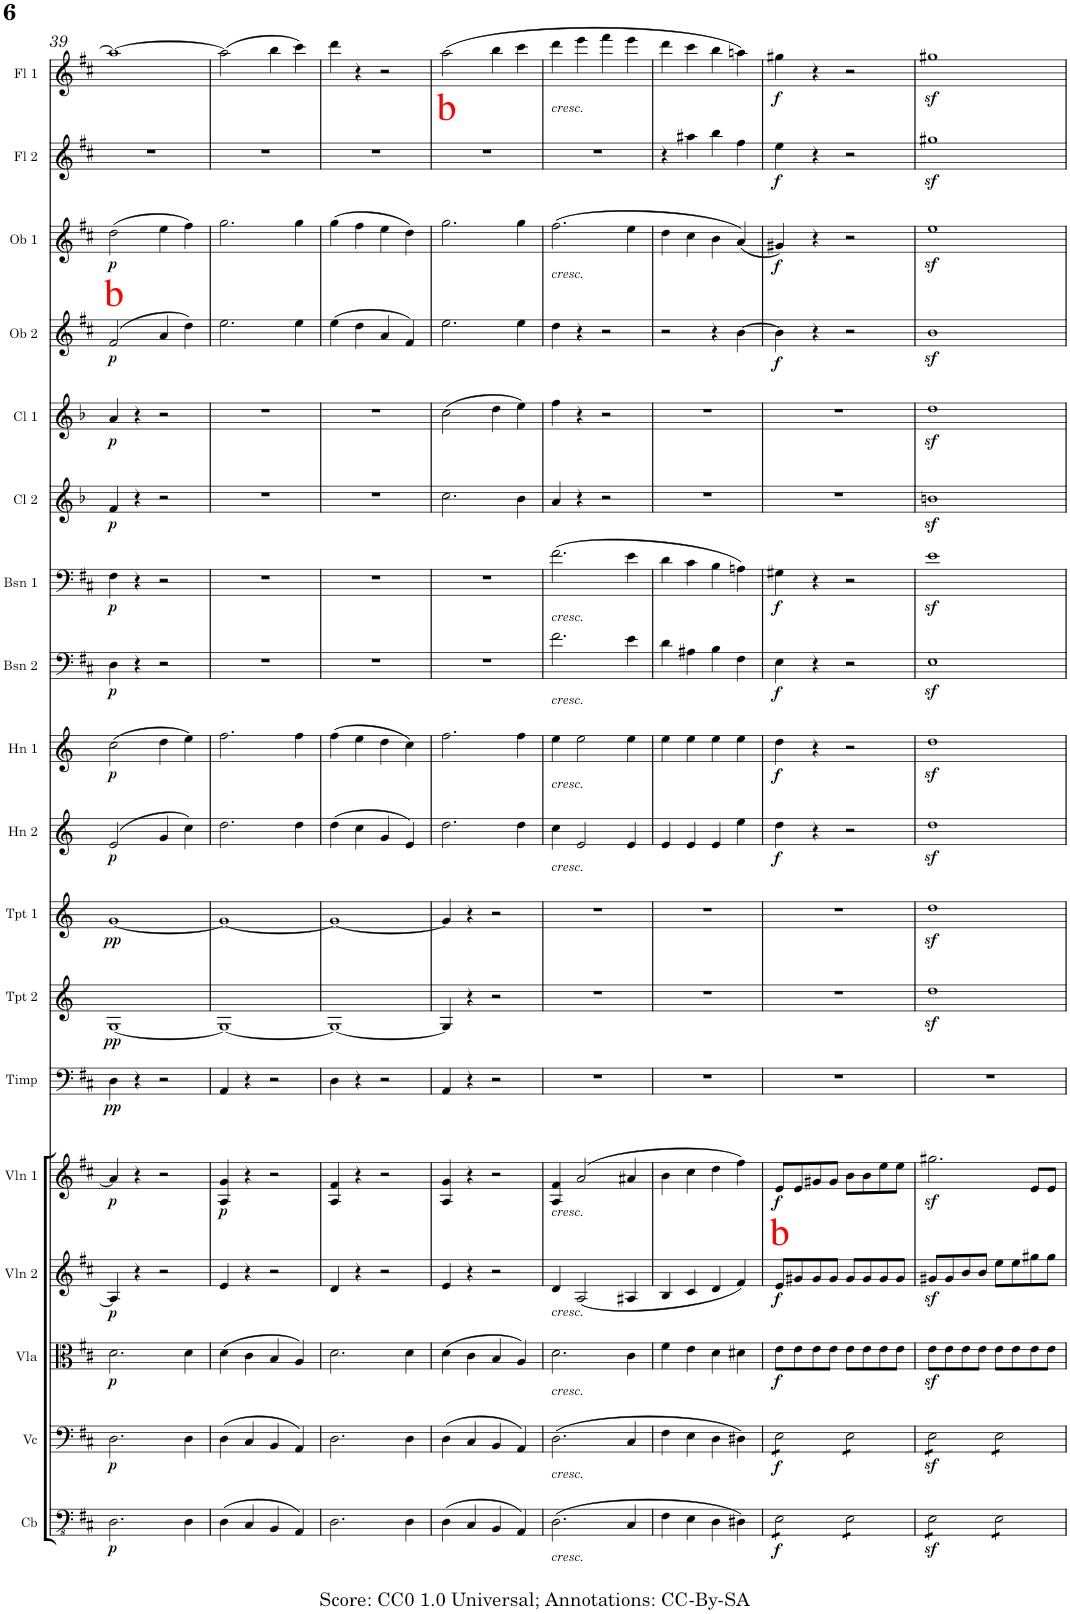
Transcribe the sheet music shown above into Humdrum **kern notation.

**kern	**dynam	**kern	**dynam	**kern	**dynam	**kern	**dynam	**kern	**text	**dynam	**kern	**dynam	**kern	**dynam	**kern	**dynam	**kern	**dynam	**kern	**dynam	**kern	**dynam	**kern	**dynam	**kern	**dynam	**kern	**dynam	**kern	**dynam	**kern	**text	**dynam	**kern	**dynam	**kern	**text	**dynam
*part18	*part18	*part17	*part17	*part16	*part16	*part15	*part15	*part14	*part14	*part14	*part13	*part13	*part12	*part12	*part11	*part11	*part10	*part10	*part9	*part9	*part8	*part8	*part7	*part7	*part6	*part6	*part5	*part5	*part4	*part4	*part3	*part3	*part3	*part2	*part2	*part1	*part1	*part1
*staff18	*staff18	*staff17	*staff17	*staff16	*staff16	*staff15	*staff15	*staff14	*staff14	*staff14	*staff13	*staff13	*staff12	*staff12	*staff11	*staff11	*staff10	*staff10	*staff9	*staff9	*staff8	*staff8	*staff7	*staff7	*staff6	*staff6	*staff5	*staff5	*staff4	*staff4	*staff3	*staff3	*staff3	*staff2	*staff2	*staff1	*staff1	*staff1
*I"Contrabass	*	*I"Violoncello	*	*I"Viola	*	*I"Violin 2	*	*I"Violin 1	*	*	*I"Timpani	*	*I"D Trumpet 2	*	*I"D Trumpet 1	*	*I"D Horn 2	*	*I"D Horn 1	*	*I"Bassoon 2	*	*I"Bassoon 1	*	*I"A Clarinet 2	*	*I"A Clarinet 1	*	*I"Oboe 2	*	*I"Oboe 1	*	*	*I"Flute 2	*	*I"Flute 1	*	*
*I'Cb	*	*I'Vc	*	*I'Vla	*	*I'Vln 2	*	*I'Vln 1	*	*	*I'Timp	*	*I'Tpt 2	*	*I'Tpt 1	*	*I'Hn 2	*	*I'Hn 1	*	*I'Bsn 2	*	*I'Bsn 1	*	*I'Cl 2	*	*I'Cl 1	*	*I'Ob 2	*	*I'Ob 1	*	*	*I'Fl 2	*	*I'Fl 1	*	*
!!LO:PB:g=z
*clefFv4	*	*clefF4	*	*clefC3	*	*clefG2	*	*clefG2	*	*	*clefF4	*	*clefG2	*	*clefG2	*	*clefG2	*	*clefG2	*	*clefF4	*	*clefF4	*	*clefG2	*	*clefG2	*	*clefG2	*	*clefG2	*	*	*clefG2	*	*clefG2	*	*
*	*	*	*	*	*	*	*	*	*	*	*	*	*Trd-1c-2	*	*Trd-1c-2	*	*Trd6c10	*	*Trd6c10	*	*	*	*	*	*Trd2c3	*	*Trd2c3	*	*	*	*	*	*	*	*	*	*	*
*k[f#c#]	*	*k[f#c#]	*	*k[f#c#]	*	*k[f#c#]	*	*k[f#c#]	*	*	*k[f#c#]	*	*k[]	*	*k[]	*	*k[]	*	*k[]	*	*k[f#c#]	*	*k[f#c#]	*	*k[b-]	*	*k[b-]	*	*k[f#c#]	*	*k[f#c#]	*	*	*k[f#c#]	*	*k[f#c#]	*	*
*M2/2	*	*M2/2	*	*M2/2	*	*M2/2	*	*M2/2	*	*	*M2/2	*	*M2/2	*	*M2/2	*	*M2/2	*	*M2/2	*	*M2/2	*	*M2/2	*	*M2/2	*	*M2/2	*	*M2/2	*	*M2/2	*	*	*M2/2	*	*M2/2	*	*
*met(c|)	*	*met(c|)	*	*met(c|)	*	*met(c|)	*	*met(c|)	*	*	*met(c|)	*	*met(c|)	*	*met(c|)	*	*met(c|)	*	*met(c|)	*	*met(c|)	*	*met(c|)	*	*met(c|)	*	*met(c|)	*	*met(c|)	*	*met(c|)	*	*	*met(c|)	*	*met(c|)	*	*
=39	=39	=39	=39	=39	=39	=39	=39	=39	=39	=39	=39	=39	=39	=39	=39	=39	=39	=39	=39	=39	=39	=39	=39	=39	=39	=39	=39	=39	=39	=39	=39	=39	=39	=39	=39	=39	=39	=39
!	!LO:DY:b	!	!LO:DY:b	!	!LO:DY:b	!	!LO:DY:b	!	!	!LO:DY:b	!	!LO:DY:b	!	!LO:DY:b	!	!LO:DY:b	!	!LO:DY:b	!	!LO:DY:b	!	!LO:DY:b	!	!LO:DY:b	!	!LO:DY:b	!	!LO:DY:b	!	!LO:DY:b	!	!LO:LY:b:color=#FF0000	!LO:DY:b	!	!	!	!	!
2.DD\	p	2.D\	p	2.d\	p	4A/]	p	4a/]	.	p	4D\	pp	[1G	pp	[1g	pp	(2e/	p	(2cc\	p	4D\	p	4F#\	p	4f/	p	4a/	p	(2f#/	p	(2dd\	b	p	1r	.	1aa_	.	.
.	.	.	.	.	.	4r	.	4r	.	.	4r	.	.	.	.	.	.	.	.	.	4r	.	4r	.	4r	.	4r	.	.	.	.	.	.	.	.	.	.	.
.	.	.	.	.	.	2r	.	2r	.	.	2r	.	.	.	.	.	4g/	.	4dd\	.	2r	.	2r	.	2r	.	2r	.	4a/	.	4ee\	.	.	.	.	.	.	.
4DD\	.	4D\	.	4d\	.	.	.	.	.	.	.	.	.	.	.	.	4cc\)	.	4ee\)	.	.	.	.	.	.	.	.	.	4dd\)	.	4ff#\)	.	.	.	.	.	.	.
=40	=40	=40	=40	=40	=40	=40	=40	=40	=40	=40	=40	=40	=40	=40	=40	=40	=40	=40	=40	=40	=40	=40	=40	=40	=40	=40	=40	=40	=40	=40	=40	=40	=40	=40	=40	=40	=40	=40
!	!	!	!	!	!	!	!	!	!	!LO:DY:b	!	!	!	!	!	!	!	!	!	!	!	!	!	!	!	!	!	!	!	!	!	!	!	!	!	!	!	!
(4DD\	.	(4D\	.	(4d\	.	4e/	.	4A/ 4g/	.	p	4AA/	.	1G_	.	1g_	.	2.dd\	.	2.ff\	.	1r	.	1r	.	1r	.	1r	.	2.ee\	.	2.gg\	.	.	1r	.	(2aa\]	.	.
4CC#/	.	4C#/	.	4c#\	.	4r	.	4r	.	.	4r	.	.	.	.	.	.	.	.	.	.	.	.	.	.	.	.	.	.	.	.	.	.	.	.	.	.	.
4BBB/	.	4BB/	.	4B/	.	2r	.	2r	.	.	2r	.	.	.	.	.	.	.	.	.	.	.	.	.	.	.	.	.	.	.	.	.	.	.	.	4bb\	.	.
4AAA/)	.	4AA/)	.	4A/)	.	.	.	.	.	.	.	.	.	.	.	.	4dd\	.	4ff\	.	.	.	.	.	.	.	.	.	4ee\	.	4gg\	.	.	.	.	4ccc#\)	.	.
=41	=41	=41	=41	=41	=41	=41	=41	=41	=41	=41	=41	=41	=41	=41	=41	=41	=41	=41	=41	=41	=41	=41	=41	=41	=41	=41	=41	=41	=41	=41	=41	=41	=41	=41	=41	=41	=41	=41
2.DD\	.	2.D\	.	2.d\	.	4d/	.	4A/ 4f#/	.	.	4D\	.	1G_	.	1g_	.	(4dd\	.	(4ff\	.	1r	.	1r	.	1r	.	1r	.	(4ee\	.	(4gg\	.	.	1r	.	4ddd\	.	.
.	.	.	.	.	.	4r	.	4r	.	.	4r	.	.	.	.	.	4cc\	.	4ee\	.	.	.	.	.	.	.	.	.	4dd\	.	4ff#\	.	.	.	.	4r	.	.
.	.	.	.	.	.	2r	.	2r	.	.	2r	.	.	.	.	.	4g/	.	4dd\	.	.	.	.	.	.	.	.	.	4a/	.	4ee\	.	.	.	.	2r	.	.
4DD\	.	4D\	.	4d\	.	.	.	.	.	.	.	.	.	.	.	.	4e/)	.	4cc\)	.	.	.	.	.	.	.	.	.	4f#/)	.	4dd\)	.	.	.	.	.	.	.
=42	=42	=42	=42	=42	=42	=42	=42	=42	=42	=42	=42	=42	=42	=42	=42	=42	=42	=42	=42	=42	=42	=42	=42	=42	=42	=42	=42	=42	=42	=42	=42	=42	=42	=42	=42	=42	=42	=42
!	!	!	!	!	!	!	!	!	!	!	!	!	!	!	!	!	!	!	!	!	!	!	!	!	!	!	!	!	!	!	!	!	!	!	!	!	!LO:LY:b:color=#FF0000	!
(4DD\	.	(4D\	.	(4d\	.	4e/	.	4A/ 4g/	.	.	4AA/	.	4G/]	.	4g/]	.	2.dd\	.	2.ff\	.	1r	.	1r	.	2.cc\	.	(2cc\	.	2.ee\	.	2.gg\	.	.	1r	.	(2aa\	b	.
4CC#/	.	4C#/	.	4c#\	.	4r	.	4r	.	.	4r	.	4r	.	4r	.	.	.	.	.	.	.	.	.	.	.	.	.	.	.	.	.	.	.	.	.	.	.
4BBB/	.	4BB/	.	4B/	.	2r	.	2r	.	.	2r	.	2r	.	2r	.	.	.	.	.	.	.	.	.	.	.	4dd\	.	.	.	.	.	.	.	.	4bb\	.	.
4AAA/)	.	4AA/)	.	4A/)	.	.	.	.	.	.	.	.	.	.	.	.	4dd\	.	4ff\	.	.	.	.	.	4b-\	.	4ee\)	.	4ee\	.	4gg\	.	.	.	.	4ccc#\	.	.
=43	=43	=43	=43	=43	=43	=43	=43	=43	=43	=43	=43	=43	=43	=43	=43	=43	=43	=43	=43	=43	=43	=43	=43	=43	=43	=43	=43	=43	=43	=43	=43	=43	=43	=43	=43	=43	=43	=43
!	!	!	!	!	!	!	!	!	!	!	!	!	!	!	!	!	!	!	!	!	!	!	!	!	!	!	!	!	!	!	!	!	!	!	!	!LO:TX:b:i:t=cresc.	!	!
!	!	!	!	!	!	!	!	!	!	!	!	!	!	!	!	!	!	!	!	!	!	!	!	!	!	!	!	!	!	!	!LO:TX:b:i:t=cresc.	!	!	!	!	!	!	!
!	!	!	!	!	!	!	!	!	!	!	!	!	!	!	!	!	!	!	!	!	!	!	!LO:TX:b:i:t=cresc.	!	!	!	!	!	!	!	!	!	!	!	!	!	!	!
!	!	!	!	!	!	!	!	!	!	!	!	!	!	!	!	!	!	!	!	!	!LO:TX:b:i:t=cresc.	!	!	!	!	!	!	!	!	!	!	!	!	!	!	!	!	!
!	!	!	!	!	!	!	!	!	!	!	!	!	!	!	!	!	!	!	!LO:TX:b:i:t=cresc.	!	!	!	!	!	!	!	!	!	!	!	!	!	!	!	!	!	!	!
!	!	!	!	!	!	!	!	!	!	!	!	!	!	!	!	!	!LO:TX:b:i:t=cresc.	!	!	!	!	!	!	!	!	!	!	!	!	!	!	!	!	!	!	!	!	!
!	!	!	!	!	!	!	!	!LO:TX:b:i:t=cresc.	!	!	!	!	!	!	!	!	!	!	!	!	!	!	!	!	!	!	!	!	!	!	!	!	!	!	!	!	!	!
!	!	!	!	!	!	!LO:TX:b:i:t=cresc.	!	!	!	!	!	!	!	!	!	!	!	!	!	!	!	!	!	!	!	!	!	!	!	!	!	!	!	!	!	!	!	!
!	!	!	!	!LO:TX:b:i:t=cresc.	!	!	!	!	!	!	!	!	!	!	!	!	!	!	!	!	!	!	!	!	!	!	!	!	!	!	!	!	!	!	!	!	!	!
!	!	!LO:TX:b:i:t=cresc.	!	!	!	!	!	!	!	!	!	!	!	!	!	!	!	!	!	!	!	!	!	!	!	!	!	!	!	!	!	!	!	!	!	!	!	!
!LO:TX:b:i:t=cresc.	!	!	!	!	!	!	!	!	!	!	!	!	!	!	!	!	!	!	!	!	!	!	!	!	!	!	!	!	!	!	!	!	!	!	!	!	!	!
(2.DD\	.	(2.D\	.	2.d\	.	4d/	.	4A/ 4f#/	.	.	1r	.	1r	.	1r	.	4cc\	.	4ee\	.	2.f#\	.	(2.f#\	.	4a/	.	4ff\	.	4dd\	.	(2.ff#\	.	.	1r	.	4ddd\	.	.
.	.	.	.	.	.	(2A/	.	(2a/	.	.	.	.	.	.	.	.	2e/	.	2ee\	.	.	.	.	.	4r	.	4r	.	4r	.	.	.	.	.	.	4eee\	.	.
.	.	.	.	.	.	.	.	.	.	.	.	.	.	.	.	.	.	.	.	.	.	.	.	.	2r	.	2r	.	2r	.	.	.	.	.	.	4fff#\	.	.
4CC#/	.	4C#/	.	4c#\	.	4A#X/	.	4a#X/	.	.	.	.	.	.	.	.	4e/	.	4ee\	.	4e\	.	4e\	.	.	.	.	.	.	.	4ee\	.	.	.	.	4eee\	.	.
=44	=44	=44	=44	=44	=44	=44	=44	=44	=44	=44	=44	=44	=44	=44	=44	=44	=44	=44	=44	=44	=44	=44	=44	=44	=44	=44	=44	=44	=44	=44	=44	=44	=44	=44	=44	=44	=44	=44
4FF#\	.	4F#\	.	4f#\	.	4B/	.	4b\	.	.	1r	.	1r	.	1r	.	4e/	.	4ee\	.	4d\	.	4d\	.	1r	.	1r	.	2r	.	4dd\	.	.	4r	.	4ddd\	.	.
4EE\	.	4E\	.	4e\	.	4c#/	.	4cc#\	.	.	.	.	.	.	.	.	4e/	.	4ee\	.	4A#X\	.	4c#\	.	.	.	.	.	.	.	4cc#\	.	.	4aa#X\	.	4ccc#\	.	.
4DD\	.	4D\	.	4d\	.	4d/	.	4dd\	.	.	.	.	.	.	.	.	4e/	.	4ee\	.	4B\	.	4B\	.	.	.	.	.	4r	.	4b\	.	.	4bb\	.	4bb\	.	.
4DD#X\)	.	4D#X\)	.	4d#X\	.	4f#/)	.	4ff#\)	.	.	.	.	.	.	.	.	4ee\	.	4ee\	.	4F#\	.	4An\)	.	.	.	.	.	[4b\	.	(4a/)	.	.	4ff#\	.	4aan\)	.	.
=45	=45	=45	=45	=45	=45	=45	=45	=45	=45	=45	=45	=45	=45	=45	=45	=45	=45	=45	=45	=45	=45	=45	=45	=45	=45	=45	=45	=45	=45	=45	=45	=45	=45	=45	=45	=45	=45	=45
!	!LO:DY:b	!	!LO:DY:b	!	!LO:DY:b	!	!LO:DY:b	!	!LO:LY:b:color=#FF0000	!LO:DY:b	!	!	!	!	!	!	!	!LO:DY:b	!	!LO:DY:b	!	!LO:DY:b	!	!LO:DY:b	!	!	!	!	!	!LO:DY:b	!	!	!LO:DY:b	!	!LO:DY:b	!	!	!LO:DY:b
*tremolo	*	*	*	*	*	*	*	*	*	*	*	*	*	*	*	*	*	*	*	*	*	*	*	*	*	*	*	*	*	*	*	*	*	*	*	*	*	*
*	*	*tremolo	*	*	*	*	*	*	*	*	*	*	*	*	*	*	*	*	*	*	*	*	*	*	*	*	*	*	*	*	*	*	*	*	*	*	*	*
8EE\L	f	8E\L	f	8e\L	f	8e/L	f	8e/L	b	f	1r	.	1r	.	1r	.	4dd\	f	4dd\	f	4E\	f	4G#X\	f	1r	.	1r	.	4b\]	f	4g#X/)	.	f	4ee\	f	4gg#X\	.	f
8EE\	.	8E\	.	8e\	.	8g#X/	.	8e/	.	.	.	.	.	.	.	.	.	.	.	.	.	.	.	.	.	.	.	.	.	.	.	.	.	.	.	.	.	.
8EE\	.	8E\	.	8e\	.	8g#/	.	8g#X/	.	.	.	.	.	.	.	.	4r	.	4r	.	4r	.	4r	.	.	.	.	.	4r	.	4r	.	.	4r	.	4r	.	.
8EE\J	.	8E\J	.	8e\J	.	8g#/J	.	8g#/J	.	.	.	.	.	.	.	.	.	.	.	.	.	.	.	.	.	.	.	.	.	.	.	.	.	.	.	.	.	.
8EE\L	.	8E\L	.	8e\L	.	8g#/L	.	8b\L	.	.	.	.	.	.	.	.	2r	.	2r	.	2r	.	2r	.	.	.	.	.	2r	.	2r	.	.	2r	.	2r	.	.
8EE\	.	8E\	.	8e\	.	8g#/	.	8b\	.	.	.	.	.	.	.	.	.	.	.	.	.	.	.	.	.	.	.	.	.	.	.	.	.	.	.	.	.	.
8EE\	.	8E\	.	8e\	.	8g#/	.	8ee\	.	.	.	.	.	.	.	.	.	.	.	.	.	.	.	.	.	.	.	.	.	.	.	.	.	.	.	.	.	.
8EE\J	.	8E\J	.	8e\J	.	8g#/J	.	8ee\J	.	.	.	.	.	.	.	.	.	.	.	.	.	.	.	.	.	.	.	.	.	.	.	.	.	.	.	.	.	.
=46	=46	=46	=46	=46	=46	=46	=46	=46	=46	=46	=46	=46	=46	=46	=46	=46	=46	=46	=46	=46	=46	=46	=46	=46	=46	=46	=46	=46	=46	=46	=46	=46	=46	=46	=46	=46	=46	=46
8EEz<\L	.	8Ez<\L	.	8ez<\L	.	8g#Xz</L	.	2.gg#Xz<\	.	.	1r	.	1ddz<	.	1ddz<	.	1ddz<	.	1ddz<	.	1Ez<	.	1ez<	.	1bnz<	.	1ddz<	.	1bz<	.	1eez<	.	.	1gg#Xz<	.	1gg#Xz<	.	.
8EEz<\	.	8Ez<\	.	8e\	.	8g#/	.	.	.	.	.	.	.	.	.	.	.	.	.	.	.	.	.	.	.	.	.	.	.	.	.	.	.	.	.	.	.	.
8EEz<\	.	8Ez<\	.	8e\	.	8b/	.	.	.	.	.	.	.	.	.	.	.	.	.	.	.	.	.	.	.	.	.	.	.	.	.	.	.	.	.	.	.	.
8EEz<\J	.	8Ez<\J	.	8e\J	.	8b/J	.	.	.	.	.	.	.	.	.	.	.	.	.	.	.	.	.	.	.	.	.	.	.	.	.	.	.	.	.	.	.	.
8EE\L	.	8E\L	.	8e\L	.	8ee\L	.	.	.	.	.	.	.	.	.	.	.	.	.	.	.	.	.	.	.	.	.	.	.	.	.	.	.	.	.	.	.	.
8EE\	.	8E\	.	8e\	.	8ee\	.	.	.	.	.	.	.	.	.	.	.	.	.	.	.	.	.	.	.	.	.	.	.	.	.	.	.	.	.	.	.	.
8EE\	.	8E\	.	8e\	.	8gg#X\	.	8e/L	.	.	.	.	.	.	.	.	.	.	.	.	.	.	.	.	.	.	.	.	.	.	.	.	.	.	.	.	.	.
8EE\J	.	8E\J	.	8e\J	.	8gg#\J	.	8e/J	.	.	.	.	.	.	.	.	.	.	.	.	.	.	.	.	.	.	.	.	.	.	.	.	.	.	.	.	.	.
*	*	*Xtremolo	*	*	*	*	*	*	*	*	*	*	*	*	*	*	*	*	*	*	*	*	*	*	*	*	*	*	*	*	*	*	*	*	*	*	*	*
*Xtremolo	*	*	*	*	*	*	*	*	*	*	*	*	*	*	*	*	*	*	*	*	*	*	*	*	*	*	*	*	*	*	*	*	*	*	*	*	*	*
=	=	=	=	=	=	=	=	=	=	=	=	=	=	=	=	=	=	=	=	=	=	=	=	=	=	=	=	=	=	=	=	=	=	=	=	=	=	=
*-	*-	*-	*-	*-	*-	*-	*-	*-	*-	*-	*-	*-	*-	*-	*-	*-	*-	*-	*-	*-	*-	*-	*-	*-	*-	*-	*-	*-	*-	*-	*-	*-	*-	*-	*-	*-	*-	*-
